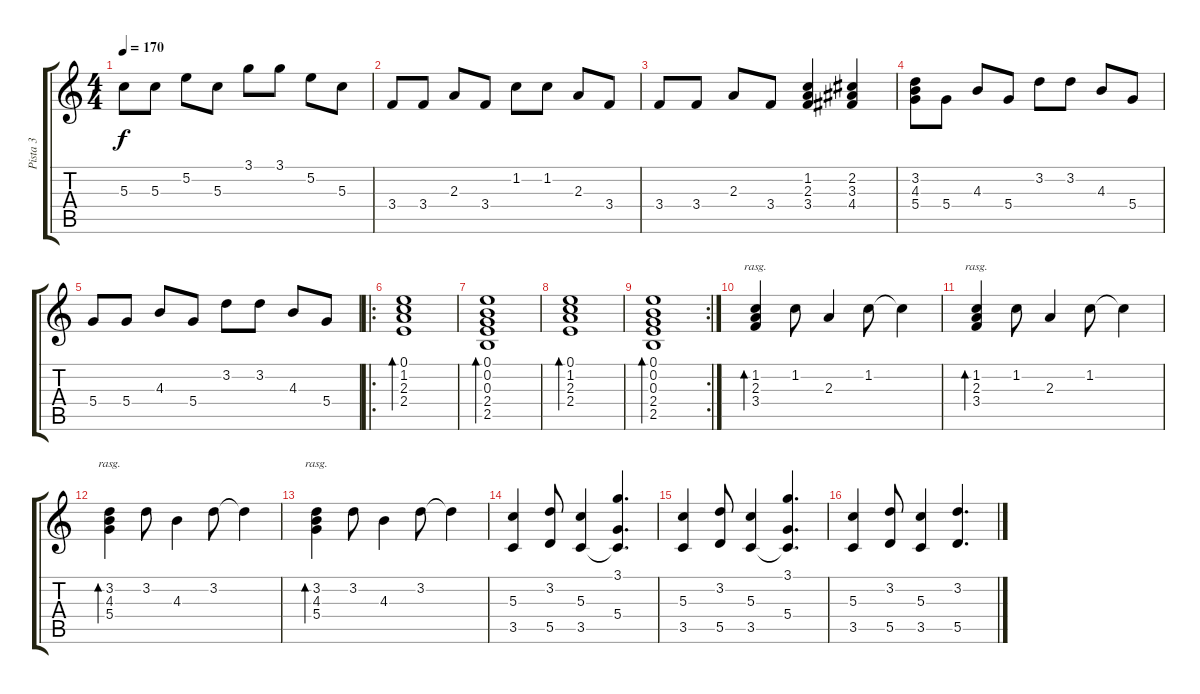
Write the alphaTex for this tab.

\track ("Pista 3" "Pista 3") {instrument electricguitarclean}
\staff {score tabs}
\tuning (E4 B3 G3 D3 A2 E2) {hide}
\ts (4 4)
\tempo 170
\clef g2
\ks c
5.3.8{dy f} 5.3.8 5.2.8 5.3.8 3.1.8 3.1.8 5.2.8 5.3.8 |
3.4.8 3.4.8 2.3.8 3.4.8 1.2.8 1.2.8 2.3.8 3.4.8 |
3.4.8 3.4.8 2.3.8 3.4.8 (1.2 2.3 3.4).4 (2.2 3.3 4.4).4 |
(3.2 4.3 5.4).8 5.4.8 4.3.8 5.4.8 3.2.8 3.2.8 4.3.8 5.4.8 |
5.4.8 5.4.8 4.3.8 5.4.8 3.2.8 3.2.8 4.3.8 5.4.8 |
\ro
(0.1 1.2 2.3 2.4).1{bd 240} |
(0.1 0.2 0.3 2.4 2.5).1{bd 240} |
(0.1 1.2 2.3 2.4).1{bd 240} |
\rc 2
(0.1 0.2 0.3 2.4 2.5).1{bd 240} |
(1.2 2.3 3.4).4{bd 30 rasg ii} 1.2.8 2.3.4 1.2.8 1.2{t}.4 |
(1.2 2.3 3.4).4{bd 30 rasg ii} 1.2.8 2.3.4 1.2.8 1.2{t}.4 |
(3.2 4.3 5.4).4{bd 30 rasg ii} 3.2.8 4.3.4 3.2.8 3.2{t}.4 |
(3.2 4.3 5.4).4{bd 30 rasg ii} 3.2.8 4.3.4 3.2.8 3.2{t}.4 |
(5.3 3.5).4 (3.2 5.5).8 (5.3 3.5).4 (3.1 5.4 3.5{t}).4{d} |
(5.3 3.5).4 (3.2 5.5).8 (5.3 3.5).4 (3.1 5.4 3.5{t}).4{d} |
(5.3 3.5).4 (3.2 5.5).8 (5.3 3.5).4 (3.2 5.5).4{d}
